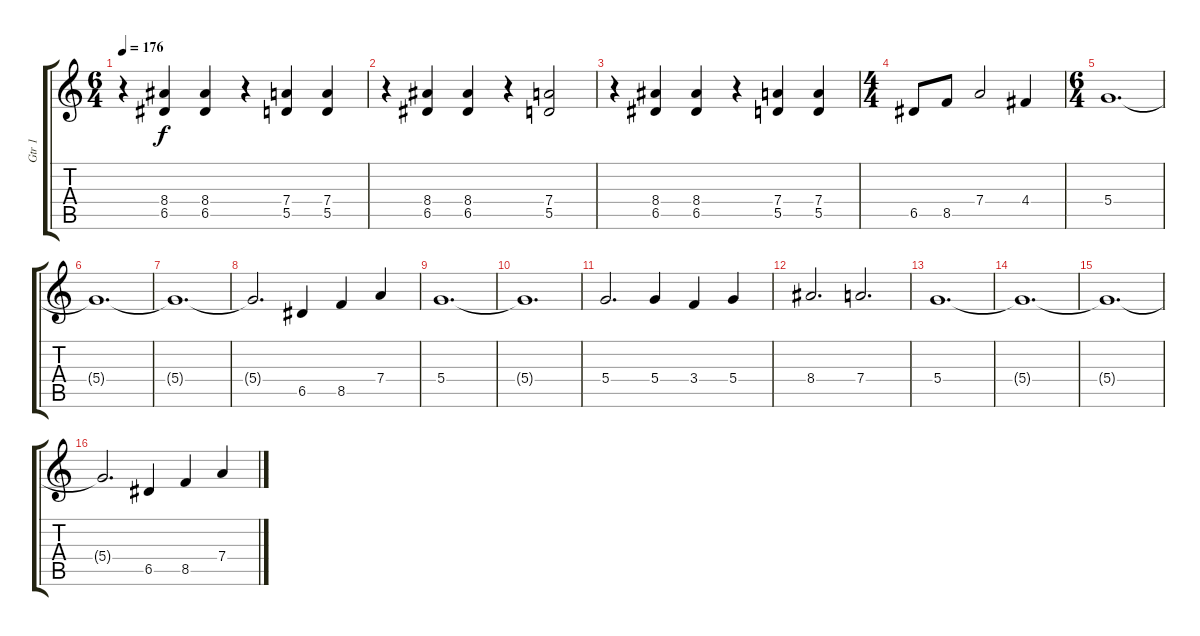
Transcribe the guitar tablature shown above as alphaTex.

\track ("Gtr 1" "Gtr 1") {instrument distortionguitar}
\staff {score tabs}
\tuning (E4 B3 G3 D3 A2 E2) {hide}
\ts (6 4)
\tempo 176
\clef g2
\ks c
r.4{dy mp} (8.4 6.5).4{dy f} (8.4 6.5).4 r.4 (7.4 5.5).4 (7.4 5.5).4 |
r.4 (8.4 6.5).4 (8.4 6.5).4 r.4 (7.4 5.5).2 |
r.4 (8.4 6.5).4 (8.4 6.5).4 r.4 (7.4 5.5).4 (7.4 5.5).4 |
\ts (4 4)
6.5.8 8.5.8 7.4.2 4.4.4 |
\ts (6 4)
5.4.1{d} |
5.4{t}.1{d} |
5.4{t}.1{d} |
5.4{t}.2{d} 6.5.4 8.5.4 7.4.4 |
5.4.1{d} |
5.4{t}.1{d} |
5.4.2{d} 5.4.4 3.4.4 5.4.4 |
8.4.2{d} 7.4.2{d} |
5.4.1{d} |
5.4{t}.1{d} |
5.4{t}.1{d} |
5.4{t}.2{d} 6.5.4 8.5.4 7.4.4
